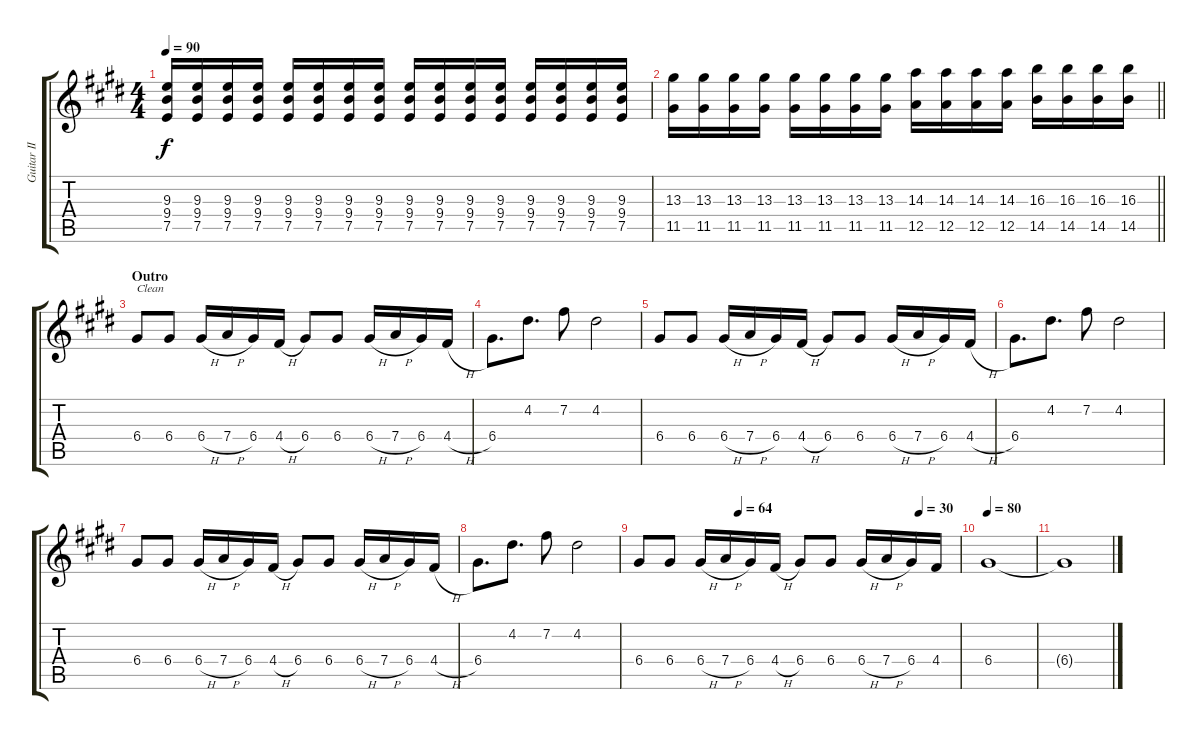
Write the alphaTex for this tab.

\track ("Guitar II" "Guitar II") {instrument electricguitarclean}
\staff {score tabs}
\tuning (E4 B3 G3 D3 A2 E2) {hide}
\ts (4 4)
\tempo 90
\clef g2
\ks e
(9.3 9.4 7.5).16{dy f} (9.3 9.4 7.5).16 (9.3 9.4 7.5).16 (9.3 9.4 7.5).16 (9.3 9.4 7.5).16 (9.3 9.4 7.5).16 (9.3 9.4 7.5).16 (9.3 9.4 7.5).16 (9.3 9.4 7.5).16 (9.3 9.4 7.5).16 (9.3 9.4 7.5).16 (9.3 9.4 7.5).16 (9.3 9.4 7.5).16 (9.3 9.4 7.5).16 (9.3 9.4 7.5).16 (9.3 9.4 7.5).16 |
\barLineRight lightlight
(13.3 11.5).16 (13.3 11.5).16 (13.3 11.5).16 (13.3 11.5).16{volume 15} (13.3 11.5).16 (13.3 11.5).16 (13.3 11.5).16 (13.3 11.5).16 (14.3 12.5).16 (14.3 12.5).16 (14.3 12.5).16 (14.3 12.5).16 (16.3 14.5).16 (16.3 14.5).16 (16.3 14.5).16 (16.3 14.5).16 |
\section ("" "Outro")
6.4.8{txt "Clean" volume 13 instrument electricguitarclean} 6.4.8 6.4{h}.16 7.4{h}.16 6.4.16 4.4{h}.16 6.4.8 6.4.8 6.4{h}.16 7.4{h}.16 6.4.16 4.4{h}.16 |
6.4.8{d} 4.2.8{d} 7.2.8 4.2.2 |
6.4.8 6.4.8 6.4{h}.16 7.4{h}.16 6.4.16 4.4{h}.16 6.4.8 6.4.8 6.4{h}.16 7.4{h}.16 6.4.16 4.4{h}.16 |
6.4.8{d} 4.2.8{d} 7.2.8 4.2.2 |
6.4.8 6.4.8 6.4{h}.16 7.4{h}.16 6.4.16 4.4{h}.16 6.4.8 6.4.8 6.4{h}.16 7.4{h}.16 6.4.16 4.4{h}.16 |
6.4.8{d} 4.2.8{d} 7.2.8 4.2.2 |
\tempo (64 0.3125)
\tempo (30 0.875)
6.4.8 6.4.8 6.4{h}.16 7.4{h}.16 6.4.16 4.4{h}.16 6.4.8 6.4.8 6.4{h}.16 7.4{h}.16 6.4.16 4.4.16 |
\tempo 80
6.4.1 |
6.4{t}.1
